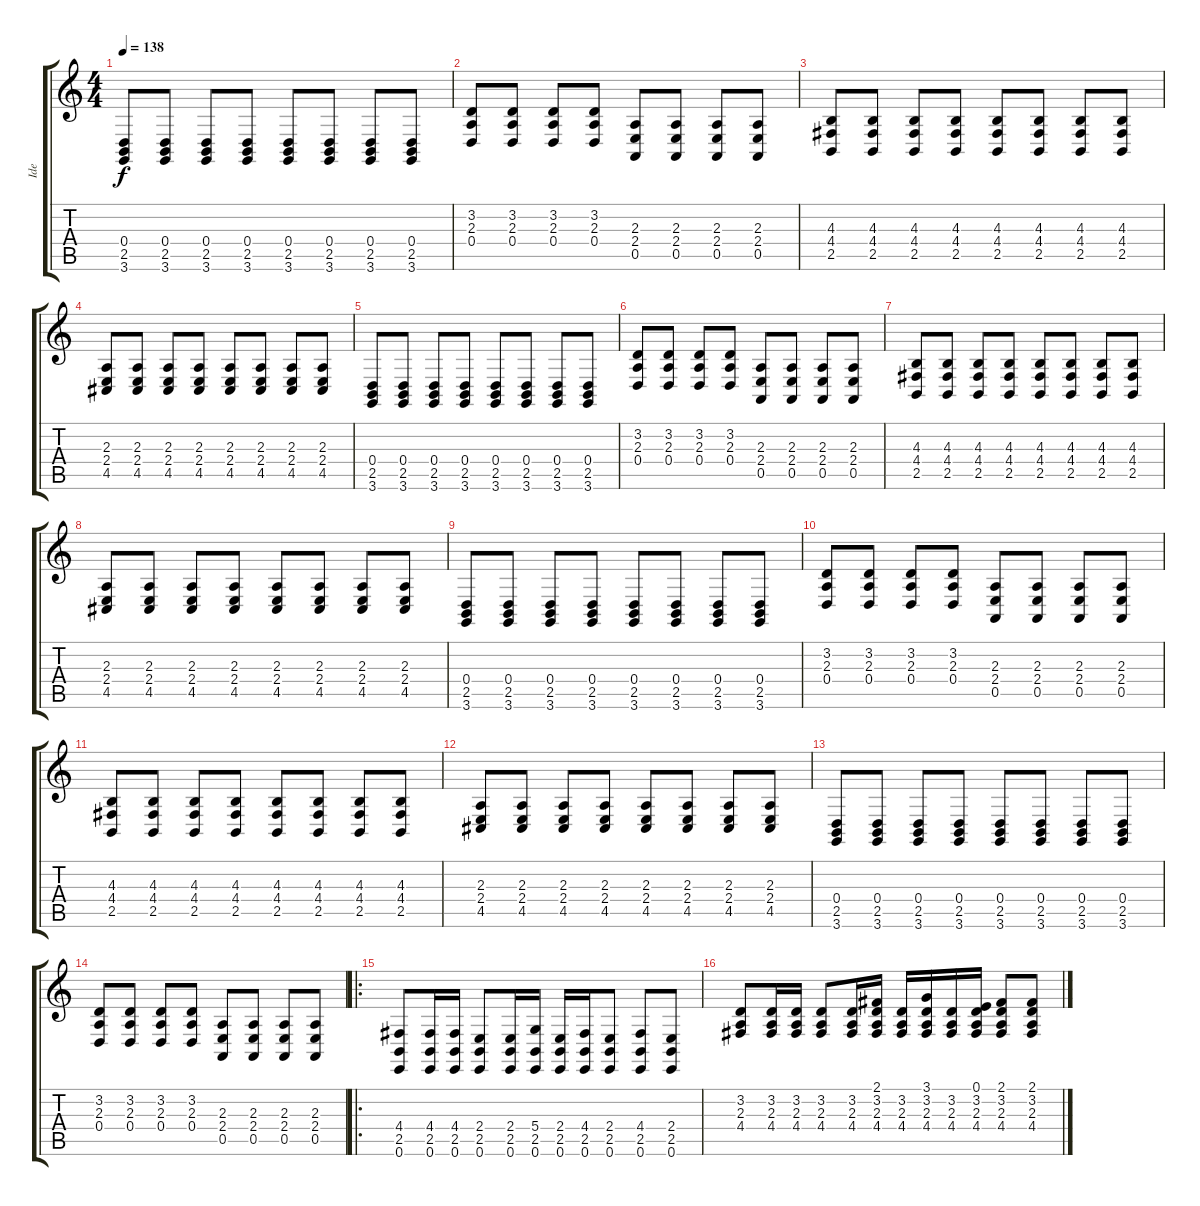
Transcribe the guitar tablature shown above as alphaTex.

\track ("Ide" "Ide") {instrument acousticgrandpiano}
\staff {score tabs}
\tuning (E4 B3 G3 D3 A2 E2) {hide}
\ts (4 4)
\tempo 138
\clef g2
\ks c
(0.4 2.5 3.6).8{dy f} (0.4 2.5 3.6).8 (0.4 2.5 3.6).8 (0.4 2.5 3.6).8 (0.4 2.5 3.6).8 (0.4 2.5 3.6).8 (0.4 2.5 3.6).8 (0.4 2.5 3.6).8 |
(3.2 2.3 0.4).8 (3.2 2.3 0.4).8 (3.2 2.3 0.4).8 (3.2 2.3 0.4).8 (2.3 2.4 0.5).8 (2.3 2.4 0.5).8 (2.3 2.4 0.5).8 (2.3 2.4 0.5).8 |
(4.3 4.4 2.5).8 (4.3 4.4 2.5).8 (4.3 4.4 2.5).8 (4.3 4.4 2.5).8 (4.3 4.4 2.5).8 (4.3 4.4 2.5).8 (4.3 4.4 2.5).8 (4.3 4.4 2.5).8 |
(2.3 2.4 4.5).8 (2.3 2.4 4.5).8 (2.3 2.4 4.5).8 (2.3 2.4 4.5).8 (2.3 2.4 4.5).8 (2.3 2.4 4.5).8 (2.3 2.4 4.5).8 (2.3 2.4 4.5).8 |
(0.4 2.5 3.6).8 (0.4 2.5 3.6).8 (0.4 2.5 3.6).8 (0.4 2.5 3.6).8 (0.4 2.5 3.6).8 (0.4 2.5 3.6).8 (0.4 2.5 3.6).8 (0.4 2.5 3.6).8 |
(3.2 2.3 0.4).8 (3.2 2.3 0.4).8 (3.2 2.3 0.4).8 (3.2 2.3 0.4).8 (2.3 2.4 0.5).8 (2.3 2.4 0.5).8 (2.3 2.4 0.5).8 (2.3 2.4 0.5).8 |
(4.3 4.4 2.5).8 (4.3 4.4 2.5).8 (4.3 4.4 2.5).8 (4.3 4.4 2.5).8 (4.3 4.4 2.5).8 (4.3 4.4 2.5).8 (4.3 4.4 2.5).8 (4.3 4.4 2.5).8 |
(2.3 2.4 4.5).8 (2.3 2.4 4.5).8 (2.3 2.4 4.5).8 (2.3 2.4 4.5).8 (2.3 2.4 4.5).8 (2.3 2.4 4.5).8 (2.3 2.4 4.5).8 (2.3 2.4 4.5).8 |
(0.4 2.5 3.6).8 (0.4 2.5 3.6).8 (0.4 2.5 3.6).8 (0.4 2.5 3.6).8 (0.4 2.5 3.6).8 (0.4 2.5 3.6).8 (0.4 2.5 3.6).8 (0.4 2.5 3.6).8 |
(3.2 2.3 0.4).8 (3.2 2.3 0.4).8 (3.2 2.3 0.4).8 (3.2 2.3 0.4).8 (2.3 2.4 0.5).8 (2.3 2.4 0.5).8 (2.3 2.4 0.5).8 (2.3 2.4 0.5).8 |
(4.3 4.4 2.5).8 (4.3 4.4 2.5).8 (4.3 4.4 2.5).8 (4.3 4.4 2.5).8 (4.3 4.4 2.5).8 (4.3 4.4 2.5).8 (4.3 4.4 2.5).8 (4.3 4.4 2.5).8 |
(2.3 2.4 4.5).8 (2.3 2.4 4.5).8 (2.3 2.4 4.5).8 (2.3 2.4 4.5).8 (2.3 2.4 4.5).8 (2.3 2.4 4.5).8 (2.3 2.4 4.5).8 (2.3 2.4 4.5).8 |
(0.4 2.5 3.6).8 (0.4 2.5 3.6).8 (0.4 2.5 3.6).8 (0.4 2.5 3.6).8 (0.4 2.5 3.6).8 (0.4 2.5 3.6).8 (0.4 2.5 3.6).8 (0.4 2.5 3.6).8 |
(3.2 2.3 0.4).8 (3.2 2.3 0.4).8 (3.2 2.3 0.4).8 (3.2 2.3 0.4).8 (2.3 2.4 0.5).8 (2.3 2.4 0.5).8 (2.3 2.4 0.5).8 (2.3 2.4 0.5).8 |
\ro
(4.4 2.5 0.6).8 (4.4 2.5 0.6).16 (4.4 2.5 0.6).16 (2.4 2.5 0.6).8 (2.4 2.5 0.6).16 (5.4 2.5 0.6).16 (2.4 2.5 0.6).16 (4.4 2.5 0.6).16 (2.4 2.5 0.6).8 (4.4 2.5 0.6).8 (2.4 2.5 0.6).8 |
(3.2 2.3 4.4).8 (3.2 2.3 4.4).16 (3.2 2.3 4.4).16 (3.2 2.3 4.4).8 (3.2 2.3 4.4).16 (2.1 3.2 2.3 4.4).16 (3.2 2.3 4.4).16 (3.1 3.2 2.3 4.4).16 (3.2 2.3 4.4).16 (0.1 3.2 2.3 4.4).16 (2.1 3.2 2.3 4.4).8 (2.1 3.2 2.3 4.4).8
